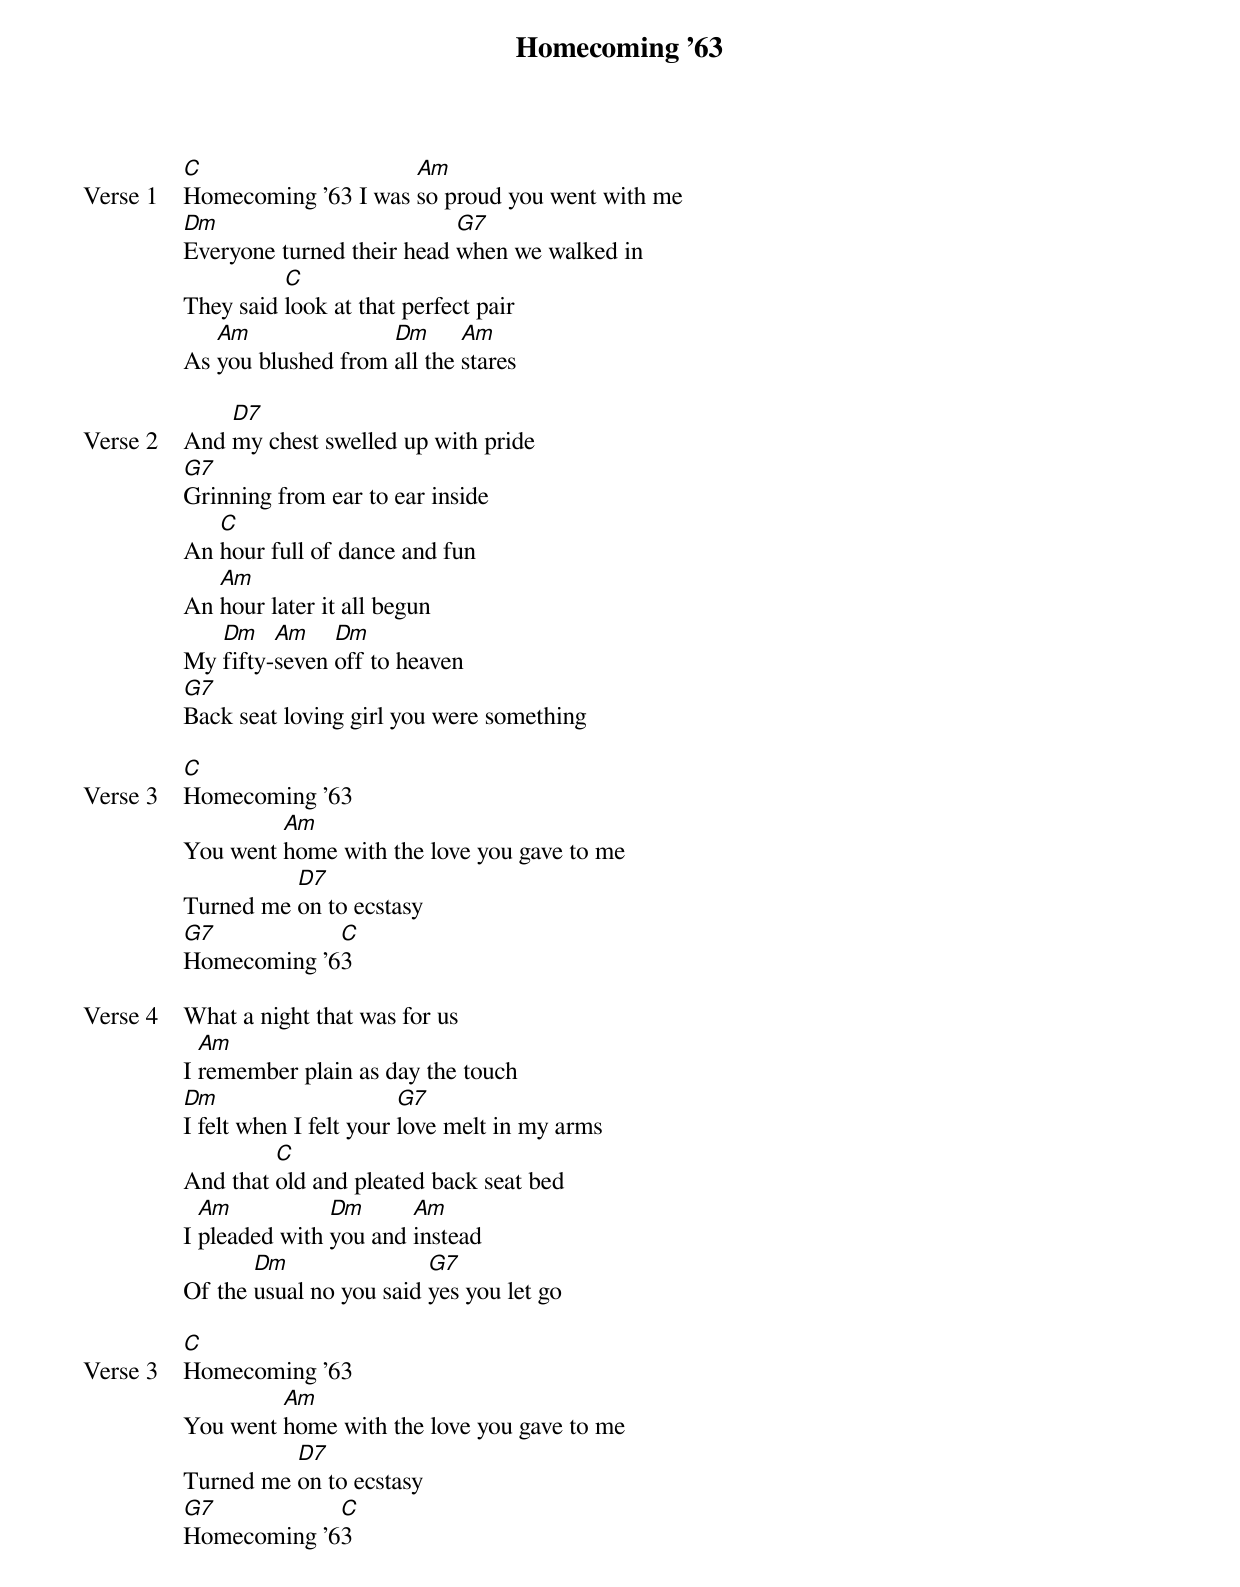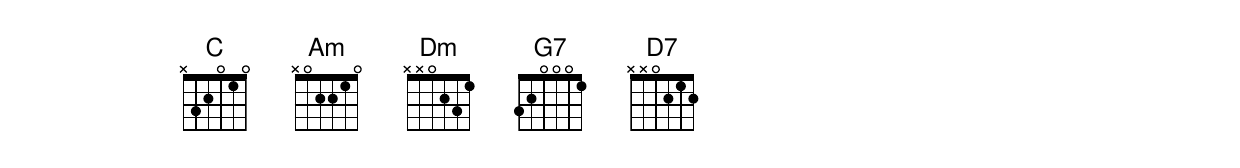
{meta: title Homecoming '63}
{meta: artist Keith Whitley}
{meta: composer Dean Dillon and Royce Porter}

{start_of_verse: Verse 1}
[C]Homecoming '63 I was [Am]so proud you went with me
[Dm]Everyone turned their head [G7]when we walked in
They said [C]look at that perfect pair
As [Am]you blushed from [Dm]all the [Am]stares
{end_of_verse}

{start_of_verse: Verse 2}
And [D7]my chest swelled up with pride
[G7]Grinning from ear to ear inside
An [C]hour full of dance and fun
An [Am]hour later it all begun
My [Dm]fifty-[Am]seven [Dm]off to heaven
[G7]Back seat loving girl you were something
{end_of_verse}

{start_of_verse: Verse 3}
[C]Homecoming '63
You went [Am]home with the love you gave to me
Turned me [D7]on to ecstasy
[G7]Homecoming '6[C]3
{end_of_verse}

{start_of_verse: Verse 4}
What a night that was for us
I [Am]remember plain as day the touch
[Dm]I felt when I felt your [G7]love melt in my arms
And that [C]old and pleated back seat bed
I [Am]pleaded with [Dm]you and [Am]instead
Of the [Dm]usual no you said [G7]yes you let go
{end_of_verse}

{start_of_verse: Verse 3}
[C]Homecoming '63
You went [Am]home with the love you gave to me
Turned me [D7]on to ecstasy
[G7]Homecoming '6[C]3
{end_of_verse}
